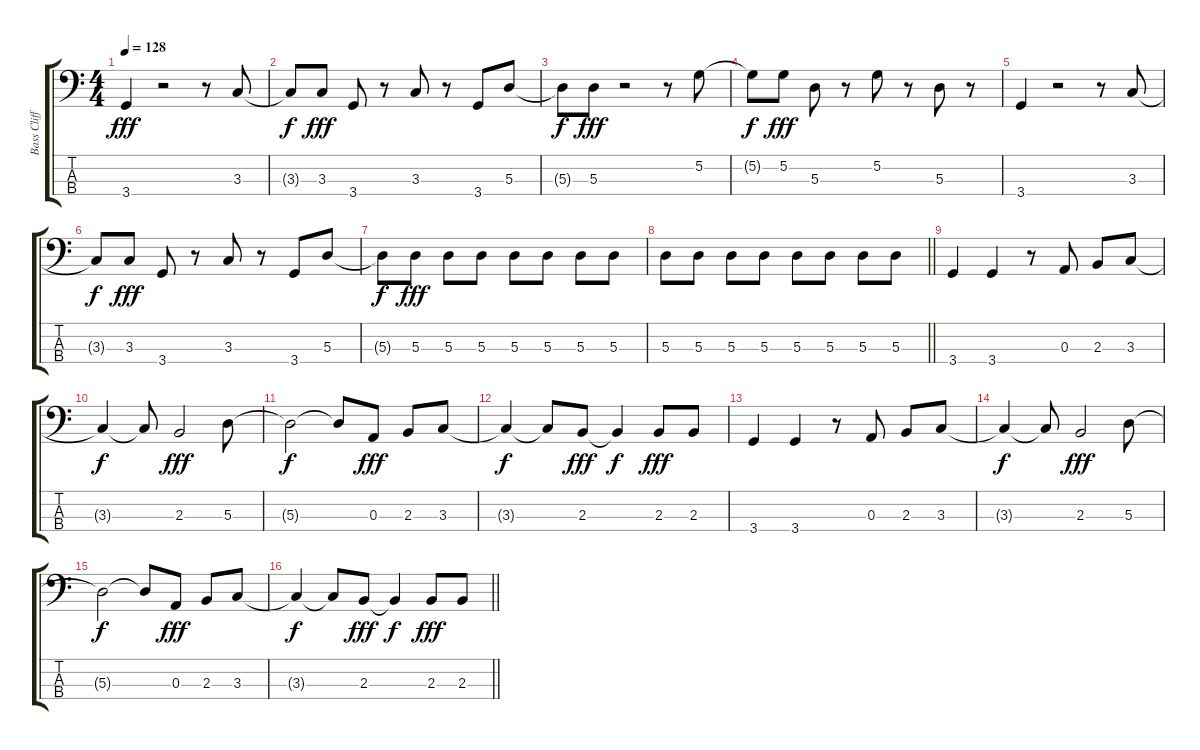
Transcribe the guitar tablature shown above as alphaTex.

\track ("Bass Cliff Williams" "Bass Cliff") {instrument electricbassfinger}
\staff {score tabs}
\tuning (G2 D2 A1 E1) {hide}
\ts (4 4)
\tempo 128
\clef f4
\ks c
3.4.4{dy fff} r.2 r.8 3.3.8 |
3.3{t}.8{dy f} 3.3.8{dy fff} 3.4.8 r.8 3.3.8 r.8 3.4.8 5.3.8 |
5.3{t}.8{dy f} 5.3.8{dy fff} r.2 r.8 5.2.8 |
5.2{t}.8{dy f} 5.2.8{dy fff} 5.3.8 r.8 5.2.8 r.8 5.3.8 r.8 |
3.4.4 r.2 r.8 3.3.8 |
3.3{t}.8{dy f} 3.3.8{dy fff} 3.4.8 r.8 3.3.8 r.8 3.4.8 5.3.8 |
5.3{t}.8{dy f} 5.3.8{dy fff} 5.3.8 5.3.8 5.3.8 5.3.8 5.3.8 5.3.8 |
\barLineRight lightlight
5.3.8 5.3.8 5.3.8 5.3.8 5.3.8 5.3.8 5.3.8 5.3.8 |
3.4.4 3.4.4 r.8 0.3.8 2.3.8 3.3.8 |
3.3{t}.4{dy f} 3.3{t}.8 2.3.2{dy fff} 5.3.8 |
5.3{t}.2{dy f} 5.3{t}.8 0.3.8{dy fff} 2.3.8 3.3.8 |
3.3{t}.4{dy f} 3.3{t}.8 2.3.8{dy fff} 2.3{t}.4{dy f} 2.3.8{dy fff} 2.3.8 |
3.4.4 3.4.4 r.8 0.3.8 2.3.8 3.3.8 |
3.3{t}.4{dy f} 3.3{t}.8 2.3.2{dy fff} 5.3.8 |
5.3{t}.2{dy f} 5.3{t}.8 0.3.8{dy fff} 2.3.8 3.3.8 |
\barLineRight lightlight
3.3{t}.4{dy f} 3.3{t}.8 2.3.8{dy fff} 2.3{t}.4{dy f} 2.3.8{dy fff} 2.3.8
